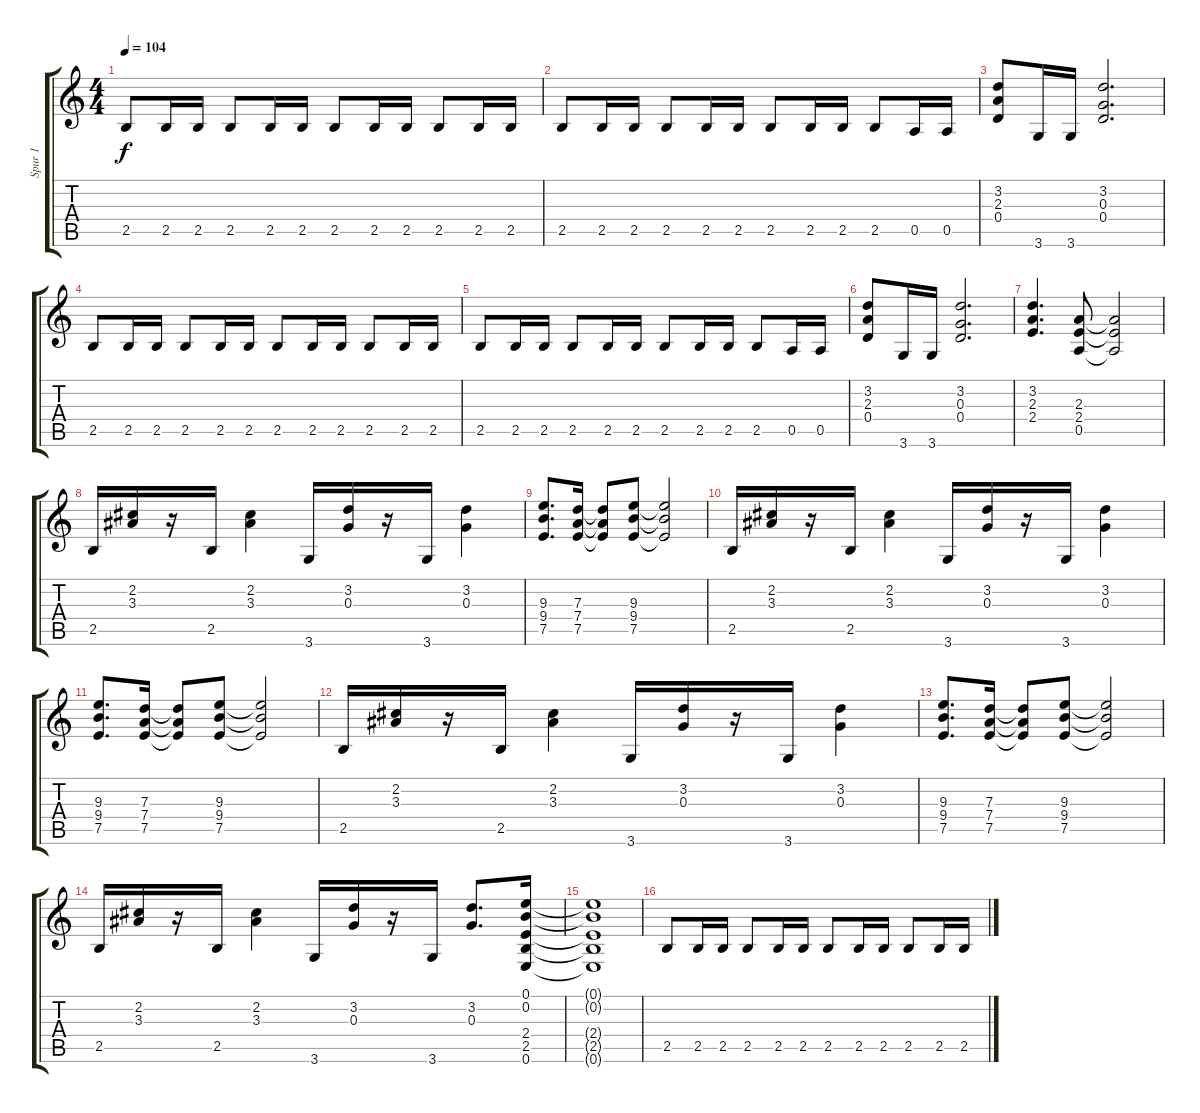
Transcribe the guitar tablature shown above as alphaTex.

\track ("Spur 1" "Spur 1") {instrument overdrivenguitar}
\staff {score tabs}
\tuning (E4 B3 G3 D3 A2 E2) {hide}
\ts (4 4)
\tempo 104
\clef g2
\ks c
2.5.8{dy f} 2.5.16 2.5.16 2.5.8 2.5.16 2.5.16 2.5.8 2.5.16 2.5.16 2.5.8 2.5.16 2.5.16 |
2.5.8 2.5.16 2.5.16 2.5.8 2.5.16 2.5.16 2.5.8 2.5.16 2.5.16 2.5.8 0.5.16 0.5.16 |
(3.2 2.3 0.4).8 3.6.16 3.6.16 (3.2 0.3 0.4).2{d} |
2.5.8 2.5.16 2.5.16 2.5.8 2.5.16 2.5.16 2.5.8 2.5.16 2.5.16 2.5.8 2.5.16 2.5.16 |
2.5.8 2.5.16 2.5.16 2.5.8 2.5.16 2.5.16 2.5.8 2.5.16 2.5.16 2.5.8 0.5.16 0.5.16 |
(3.2 2.3 0.4).8 3.6.16 3.6.16 (3.2 0.3 0.4).2{d} |
(3.2 2.3 2.4).4{d} (2.3 2.4 0.5).8 (2.3{t} 2.4{t} 0.5{t}).2 |
2.5.16 (2.2 3.3).16 r.16 2.5.16 (2.2 3.3).4 3.6.16 (3.2 0.3).16 r.16 3.6.16 (3.2 0.3).4 |
(9.3 9.4 7.5).8{d} (7.3 7.4 7.5).16 (7.3{t} 7.4{t} 7.5{t}).8 (9.3 9.4 7.5).8 (9.3{t} 9.4{t} 7.5{t}).2 |
2.5.16 (2.2 3.3).16 r.16 2.5.16 (2.2 3.3).4 3.6.16 (3.2 0.3).16 r.16 3.6.16 (3.2 0.3).4 |
(9.3 9.4 7.5).8{d} (7.3 7.4 7.5).16 (7.3{t} 7.4{t} 7.5{t}).8 (9.3 9.4 7.5).8 (9.3{t} 9.4{t} 7.5{t}).2 |
2.5.16 (2.2 3.3).16 r.16 2.5.16 (2.2 3.3).4 3.6.16 (3.2 0.3).16 r.16 3.6.16 (3.2 0.3).4 |
(9.3 9.4 7.5).8{d} (7.3 7.4 7.5).16 (7.3{t} 7.4{t} 7.5{t}).8 (9.3 9.4 7.5).8 (9.3{t} 9.4{t} 7.5{t}).2 |
2.5.16 (2.2 3.3).16 r.16 2.5.16 (2.2 3.3).4 3.6.16 (3.2 0.3).16 r.16 3.6.16 (3.2 0.3).8{d} (0.1 0.2 2.4 2.5 0.6).16 |
(0.1{t} 0.2{t} 2.4{t} 2.5{t} 0.6{t}).1 |
2.5.8 2.5.16 2.5.16 2.5.8 2.5.16 2.5.16 2.5.8 2.5.16 2.5.16 2.5.8 2.5.16 2.5.16
